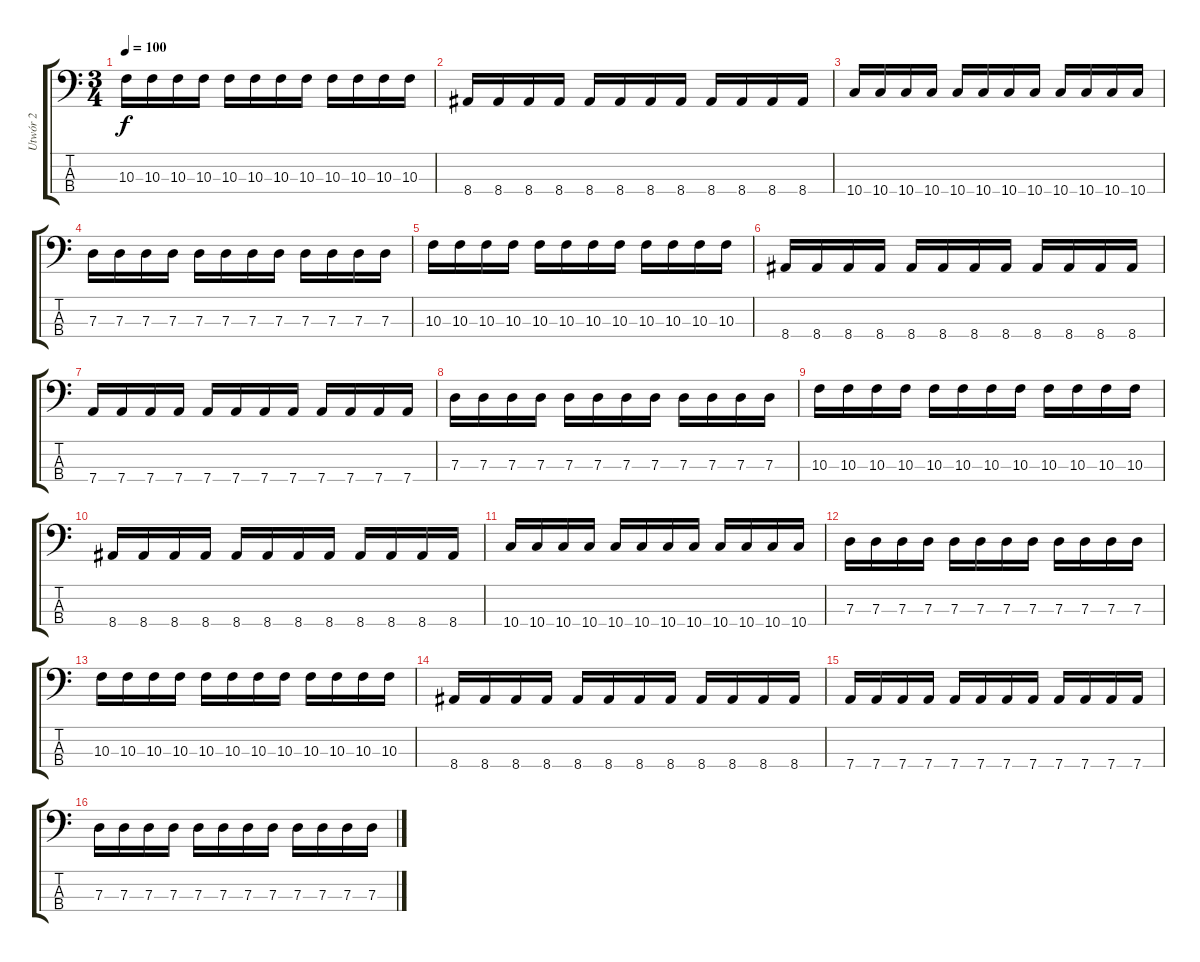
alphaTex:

\track ("Utwór 2" "Utwór 2") {instrument electricbassfinger}
\staff {score tabs}
\tuning (F2 C2 G1 D1) {hide}
\ts (3 4)
\tempo 100
\clef f4
\ks c
10.3.16{dy f} 10.3.16 10.3.16 10.3.16 10.3.16 10.3.16 10.3.16 10.3.16 10.3.16 10.3.16 10.3.16 10.3.16 |
8.4.16 8.4.16 8.4.16 8.4.16 8.4.16 8.4.16 8.4.16 8.4.16 8.4.16 8.4.16 8.4.16 8.4.16 |
10.4.16 10.4.16 10.4.16 10.4.16 10.4.16 10.4.16 10.4.16 10.4.16 10.4.16 10.4.16 10.4.16 10.4.16 |
7.3.16 7.3.16 7.3.16 7.3.16 7.3.16 7.3.16 7.3.16 7.3.16 7.3.16 7.3.16 7.3.16 7.3.16 |
10.3.16 10.3.16 10.3.16 10.3.16 10.3.16 10.3.16 10.3.16 10.3.16 10.3.16 10.3.16 10.3.16 10.3.16 |
8.4.16 8.4.16 8.4.16 8.4.16 8.4.16 8.4.16 8.4.16 8.4.16 8.4.16 8.4.16 8.4.16 8.4.16 |
7.4.16 7.4.16 7.4.16 7.4.16 7.4.16 7.4.16 7.4.16 7.4.16 7.4.16 7.4.16 7.4.16 7.4.16 |
7.3.16 7.3.16 7.3.16 7.3.16 7.3.16 7.3.16 7.3.16 7.3.16 7.3.16 7.3.16 7.3.16 7.3.16 |
10.3.16 10.3.16 10.3.16 10.3.16 10.3.16 10.3.16 10.3.16 10.3.16 10.3.16 10.3.16 10.3.16 10.3.16 |
8.4.16 8.4.16 8.4.16 8.4.16 8.4.16 8.4.16 8.4.16 8.4.16 8.4.16 8.4.16 8.4.16 8.4.16 |
10.4.16 10.4.16 10.4.16 10.4.16 10.4.16 10.4.16 10.4.16 10.4.16 10.4.16 10.4.16 10.4.16 10.4.16 |
7.3.16 7.3.16 7.3.16 7.3.16 7.3.16 7.3.16 7.3.16 7.3.16 7.3.16 7.3.16 7.3.16 7.3.16 |
10.3.16 10.3.16 10.3.16 10.3.16 10.3.16 10.3.16 10.3.16 10.3.16 10.3.16 10.3.16 10.3.16 10.3.16 |
8.4.16 8.4.16 8.4.16 8.4.16 8.4.16 8.4.16 8.4.16 8.4.16 8.4.16 8.4.16 8.4.16 8.4.16 |
7.4.16 7.4.16 7.4.16 7.4.16 7.4.16 7.4.16 7.4.16 7.4.16 7.4.16 7.4.16 7.4.16 7.4.16 |
7.3.16 7.3.16 7.3.16 7.3.16 7.3.16 7.3.16 7.3.16 7.3.16 7.3.16 7.3.16 7.3.16 7.3.16
